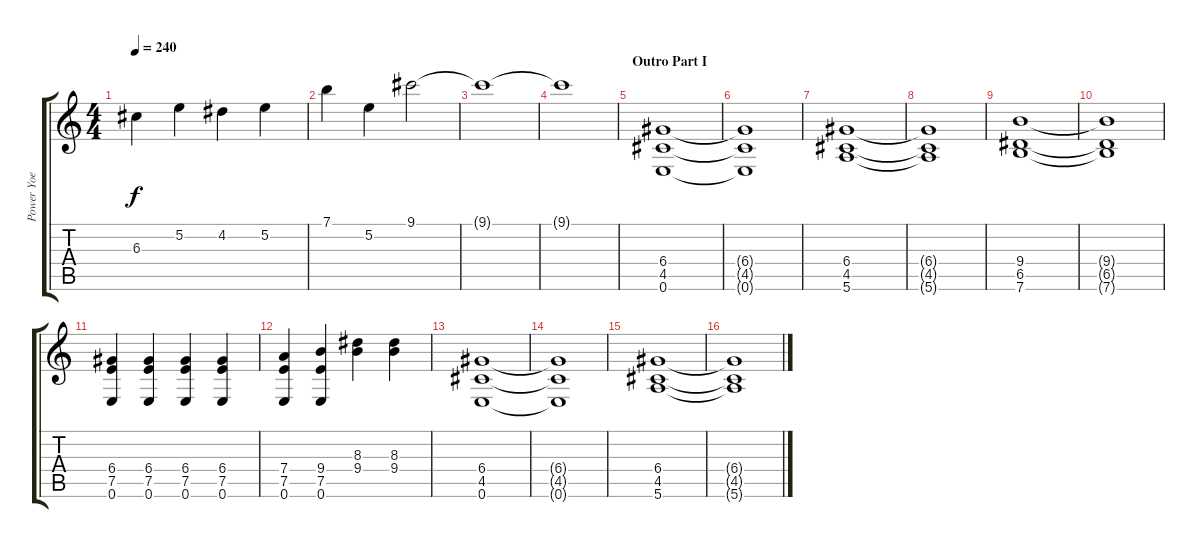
\track ("Power Yoe" "Power Yoe") {instrument distortionguitar}
\staff {score tabs}
\tuning (E4 B3 G3 D3 A2 E2) {hide}
\ts (4 4)
\tempo 240
\clef g2
\ks c
6.3.4{dy f} 5.2.4 4.2.4 5.2.4 |
7.1.4 5.2.4 9.1.2 |
9.1{t}.1 |
9.1{t}.1 |
\section ("" "Outro Part I")
(6.4 4.5 0.6).1 |
(6.4{t} 4.5{t} 0.6{t}).1 |
(6.4 4.5 5.6).1 |
(6.4{t} 4.5{t} 5.6{t}).1 |
(9.4 6.5 7.6).1 |
(9.4{t} 6.5{t} 7.6{t}).1 |
(6.4 7.5 0.6).4 (6.4 7.5 0.6).4 (6.4 7.5 0.6).4 (6.4 7.5 0.6).4 |
(7.4 7.5 0.6).4 (9.4 7.5 0.6).4 (8.3 9.4).4 (8.3 9.4).4 |
(6.4 4.5 0.6).1 |
(6.4{t} 4.5{t} 0.6{t}).1 |
(6.4 4.5 5.6).1 |
(6.4{t} 4.5{t} 5.6{t}).1
